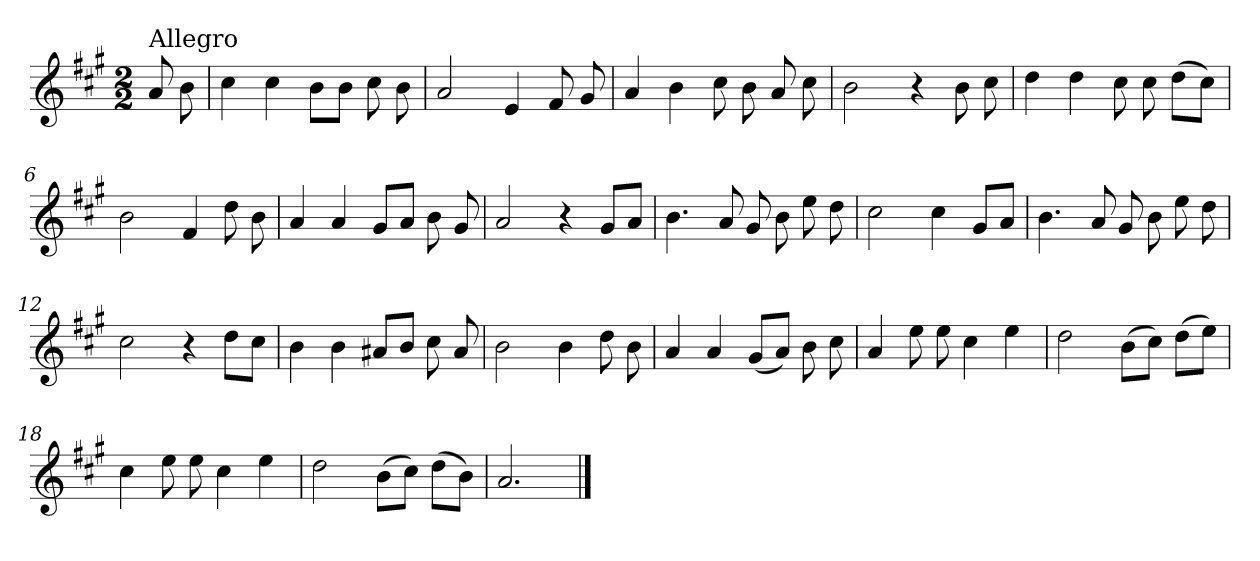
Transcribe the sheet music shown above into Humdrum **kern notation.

**kern
*part1
*staff1
*clefG2
*k[f#c#g#]
*A:
*M2/2
=
!LO:TX:a:t=Allegro
8a/
8b\
=1
4cc#\
4cc#\
8b\L
8b\J
8cc#\
8b\
=2
2a/
4e/
8f#/
8g#/
=3
4a/
4b\
8cc#\
8b\
8a/
8cc#\
=4
2b\
4r
8b\
8cc#\
!!LO:LB:g=z
=5
4dd\
4dd\
8cc#\
8cc#\
(>8dd\L
8cc#\J)
=6
2b\
4f#/
8dd\
8b\
=7
4a/
4a/
8g#/L
8a/J
8b\
8g#/
=8
2a/
4r
8g#/L
8a/J
=9
4.b\
8a/
8g#/
8b\
8ee\
8dd\
!!LO:LB:g=z
=10
2cc#\
4cc#\
8g#/L
8a/J
=11
4.b\
8a/
8g#/
8b\
8ee\
8dd\
=12
2cc#\
4r
8dd\L
8cc#\J
=13
4b\
4b\
8a#X/L
8b/J
8cc#\
8a#/
=14
2b\
4b\
8dd\
8b\
!!LO:LB:g=z
=15
4a/
4a/
(<8g#/L
8a/J)
8b\
8cc#\
=16
4a/
8ee\
8ee\
4cc#\
4ee\
=17
2dd\
(>8b\L
8cc#\J)
(>8dd\L
8ee\J)
=18
4cc#\
8ee\
8ee\
4cc#\
4ee\
=19
2dd\
(>8b\L
8cc#\J)
(>8dd\L
8b\J)
=20
2.a/
==
*-
